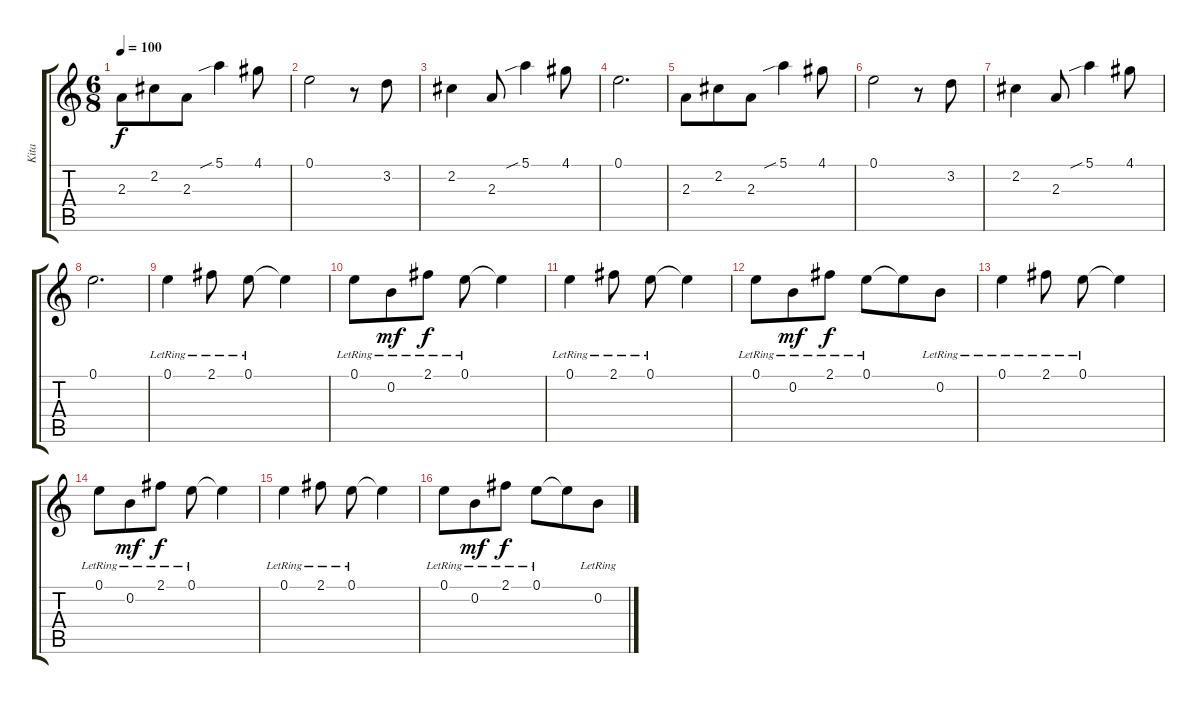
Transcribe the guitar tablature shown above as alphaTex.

\track ("Kita" "Kita") {instrument overdrivenguitar}
\staff {score tabs}
\tuning (E4 B3 G3 D3 A2 E2) {hide}
\ts (6 8)
\tempo 100
\clef g2
\ks c
2.3.8{dy f instrument acousticguitarsteel} 2.2.8 2.3.8 5.1{sib}.4 4.1.8 |
0.1.2 r.8 3.2.8 |
2.2.4 2.3.8 5.1{sib}.4 4.1.8 |
0.1.2{d} |
2.3.8 2.2.8 2.3.8 5.1{sib}.4 4.1.8 |
0.1.2 r.8 3.2.8 |
2.2.4 2.3.8 5.1{sib}.4 4.1.8 |
0.1.2{d} |
0.1{lr}.4 2.1{lr}.8 0.1{lr}.8 0.1{t}.4 |
0.1{lr}.8 0.2{lr}.8{dy mf} 2.1{lr}.8{dy f} 0.1{lr}.8 0.1{t}.4 |
0.1{lr}.4 2.1{lr}.8 0.1{lr}.8 0.1{t}.4 |
0.1{lr}.8 0.2{lr}.8{dy mf} 2.1{lr}.8{dy f} 0.1{lr}.8 0.1{t}.8 0.2{lr}.8 |
0.1{lr}.4 2.1{lr}.8 0.1{lr}.8 0.1{t}.4 |
0.1{lr}.8 0.2{lr}.8{dy mf} 2.1{lr}.8{dy f} 0.1{lr}.8 0.1{t}.4 |
0.1{lr}.4 2.1{lr}.8 0.1{lr}.8 0.1{t}.4 |
0.1{lr}.8 0.2{lr}.8{dy mf} 2.1{lr}.8{dy f} 0.1{lr}.8 0.1{t}.8 0.2{lr}.8
